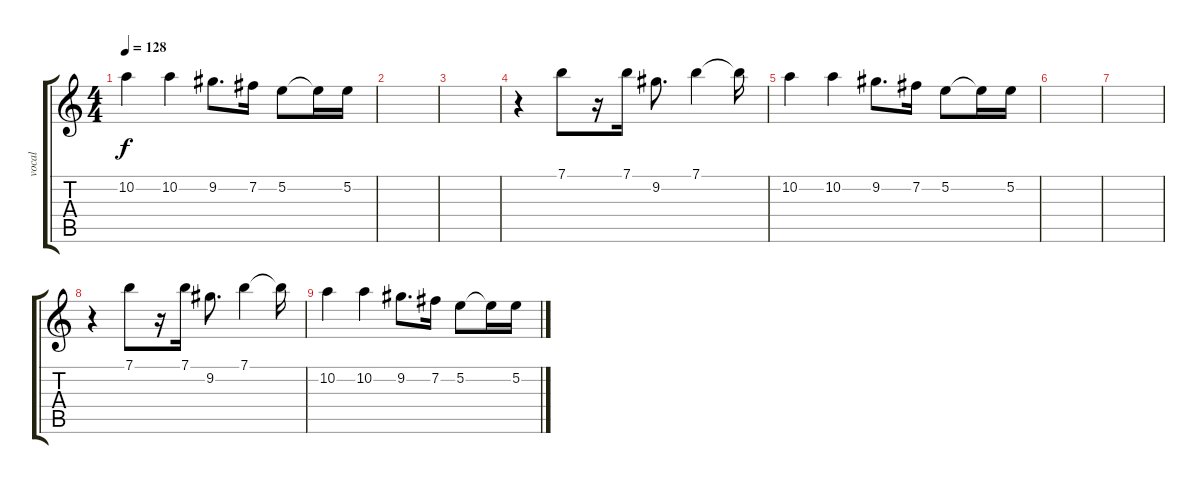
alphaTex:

\track ("vocal" "vocal") {instrument acousticguitarnylon}
\staff {score tabs}
\tuning (E4 B3 G3 D3 A2 E2) {hide}
\ts (4 4)
\tempo 128
\clef g2
\ks c
10.2.4{dy f} 10.2.4 9.2.8{d} 7.2.16 5.2.8 5.2{t}.16 5.2.16 |
|
|
r.4 7.1.8 r.16 7.1.16 9.2.8{d} 7.1.4 7.1{t}.16 |
10.2.4 10.2.4 9.2.8{d} 7.2.16 5.2.8 5.2{t}.16 5.2.16 |
|
|
r.4 7.1.8 r.16 7.1.16 9.2.8{d} 7.1.4 7.1{t}.16 |
10.2.4 10.2.4 9.2.8{d} 7.2.16 5.2.8 5.2{t}.16 5.2.16
